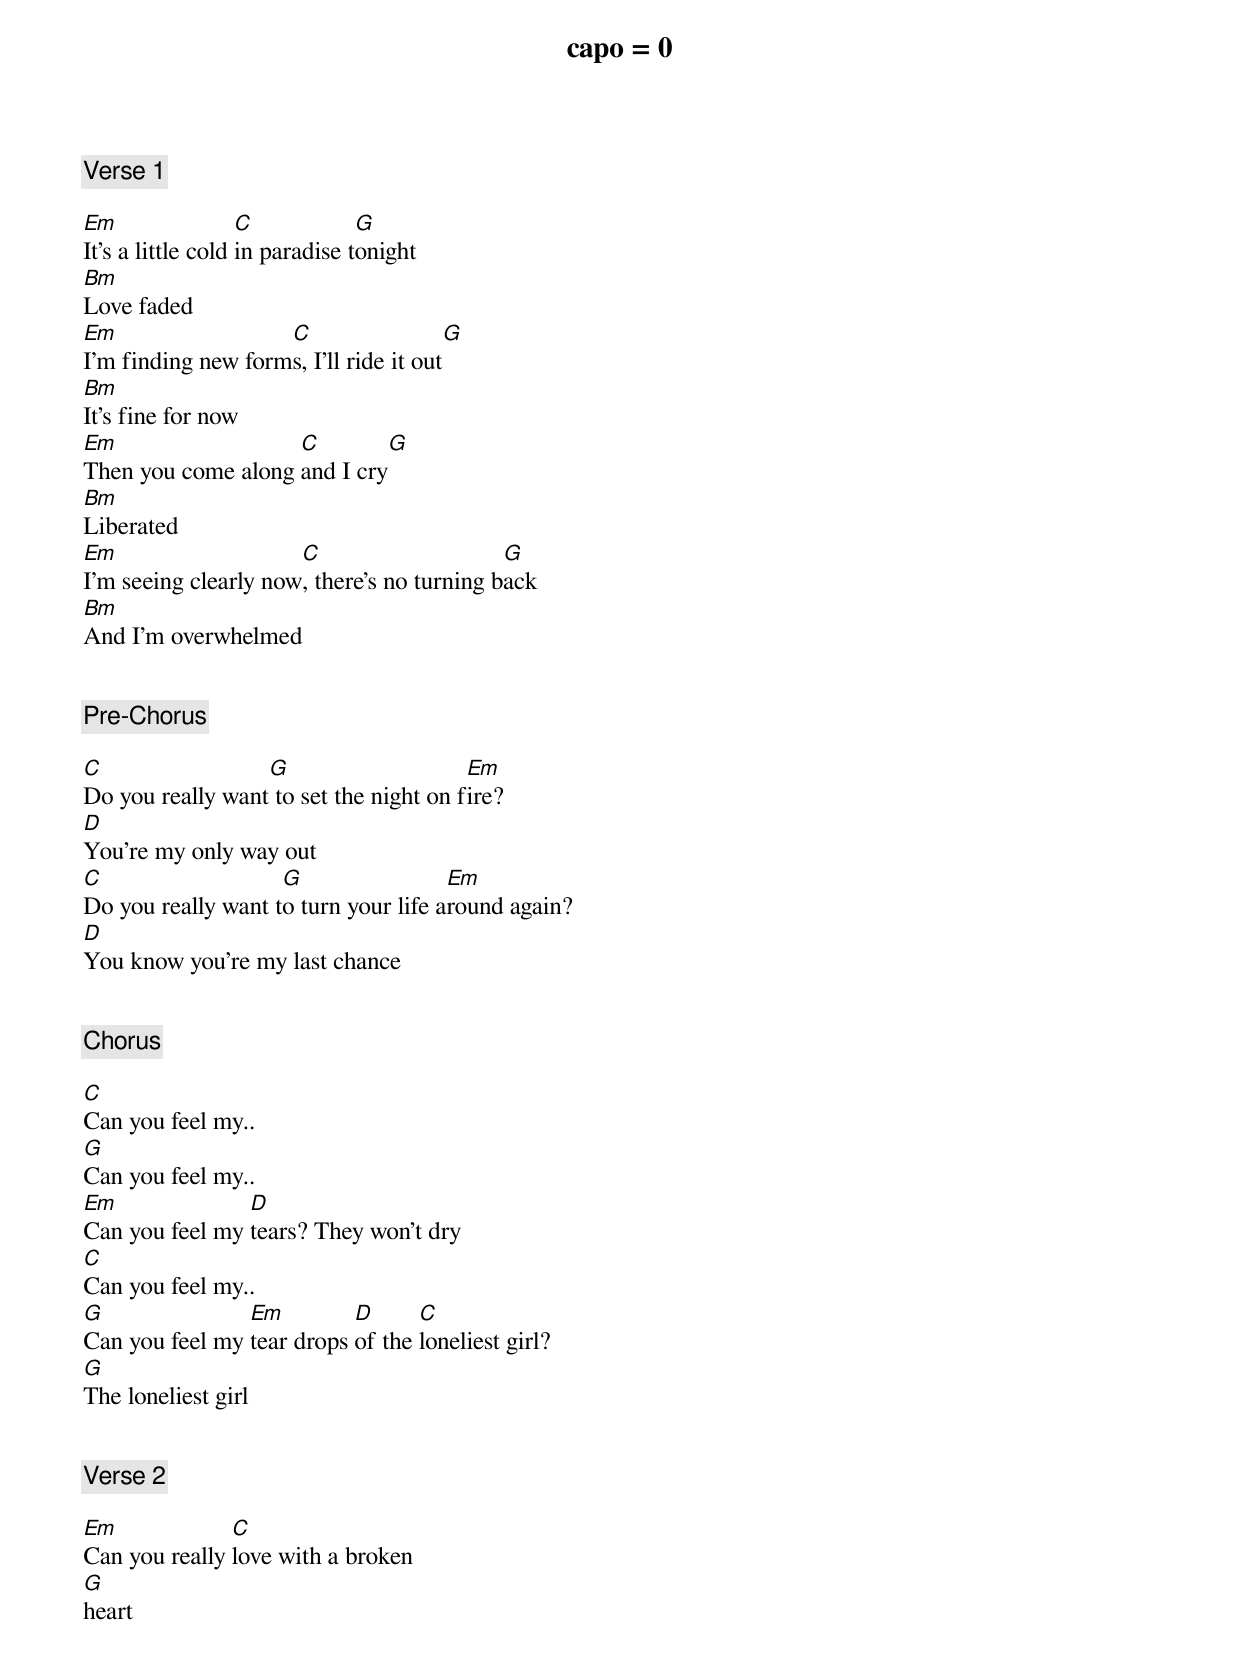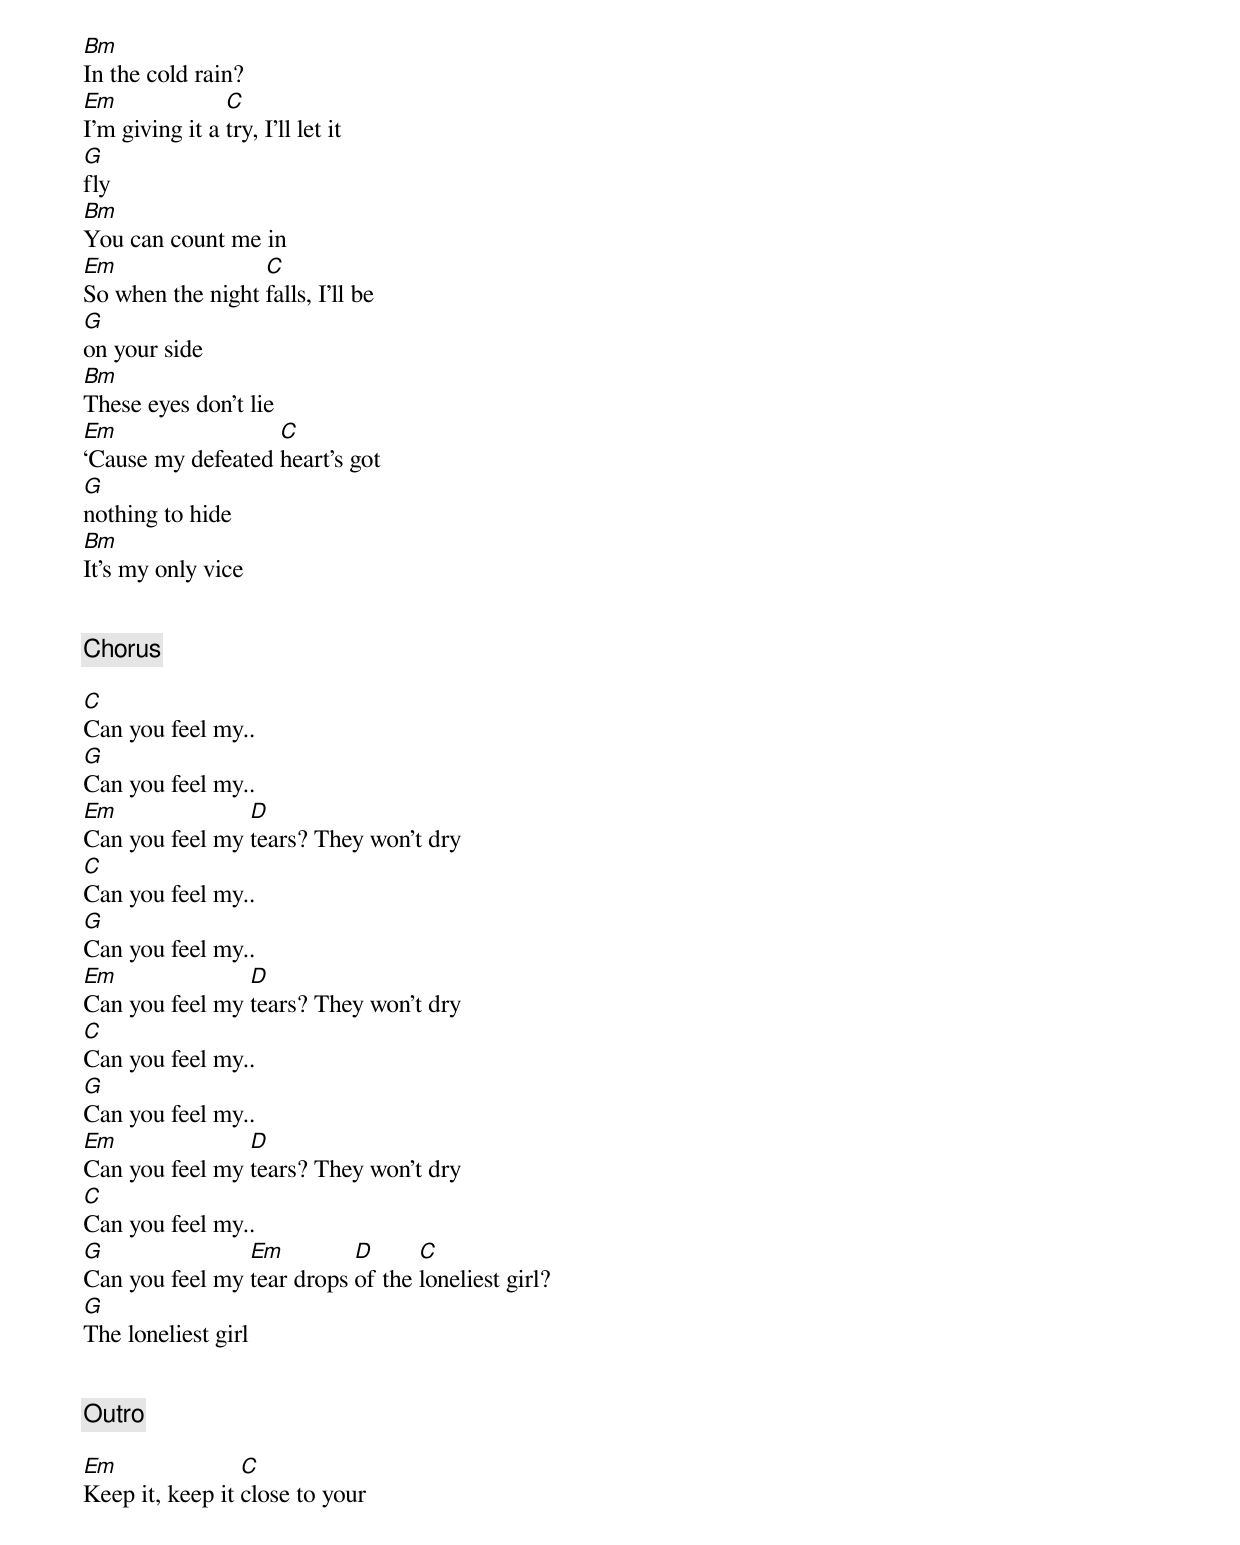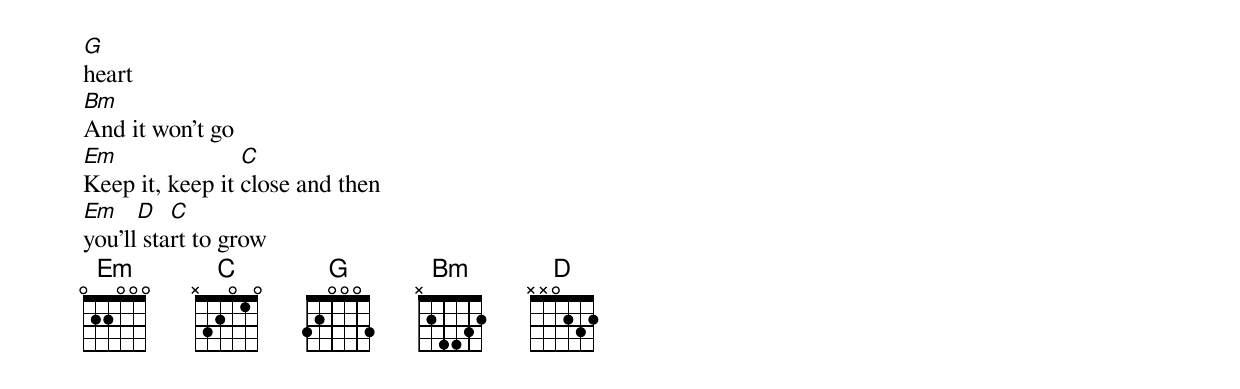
capo = 0

[Verse 1]

Em                 C            G
It's a little cold in paradise tonight
Bm
Love faded
Em                  C                  G
I’m finding new forms, I'll ride it out
Bm
It's fine for now
Em                  C         G
Then you come along and I cry
Bm
Liberated
Em                    C                     G
I’m seeing clearly now, there's no turning back
Bm
And I'm overwhelmed


[Pre-Chorus]

C                 G                     Em
Do you really want to set the night on fire?
D
You're my only way out
C                   G                 Em
Do you really want to turn your life around again?
D
You know you're my last chance


[Chorus]

C
Can you feel my..
G
Can you feel my..
Em              D
Can you feel my tears? They won't dry
C
Can you feel my..
G               Em         D      C
Can you feel my tear drops of the loneliest girl?
G
The loneliest girl


[Verse 2]

Em             C
Can you really love with a broken
G
heart
Bm
In the cold rain?
Em              C
I’m giving it a try, I’ll let it
G
fly
Bm
You can count me in
Em                C
So when the night falls, I’ll be
G
on your side
Bm
These eyes don’t lie
Em                 C
‘Cause my defeated heart’s got
G
nothing to hide
Bm
It’s my only vice


[Chorus]

C
Can you feel my..
G
Can you feel my..
Em              D
Can you feel my tears? They won't dry
C
Can you feel my..
G
Can you feel my..
Em              D
Can you feel my tears? They won't dry
C
Can you feel my..
G
Can you feel my..
Em              D
Can you feel my tears? They won't dry
C
Can you feel my..
G               Em         D      C
Can you feel my tear drops of the loneliest girl?
G
The loneliest girl


[Outro]

Em               C
Keep it, keep it close to your
G
heart
Bm
And it won’t go
Em               C
Keep it, keep it close and then
Em    D   C
you’ll start to grow
